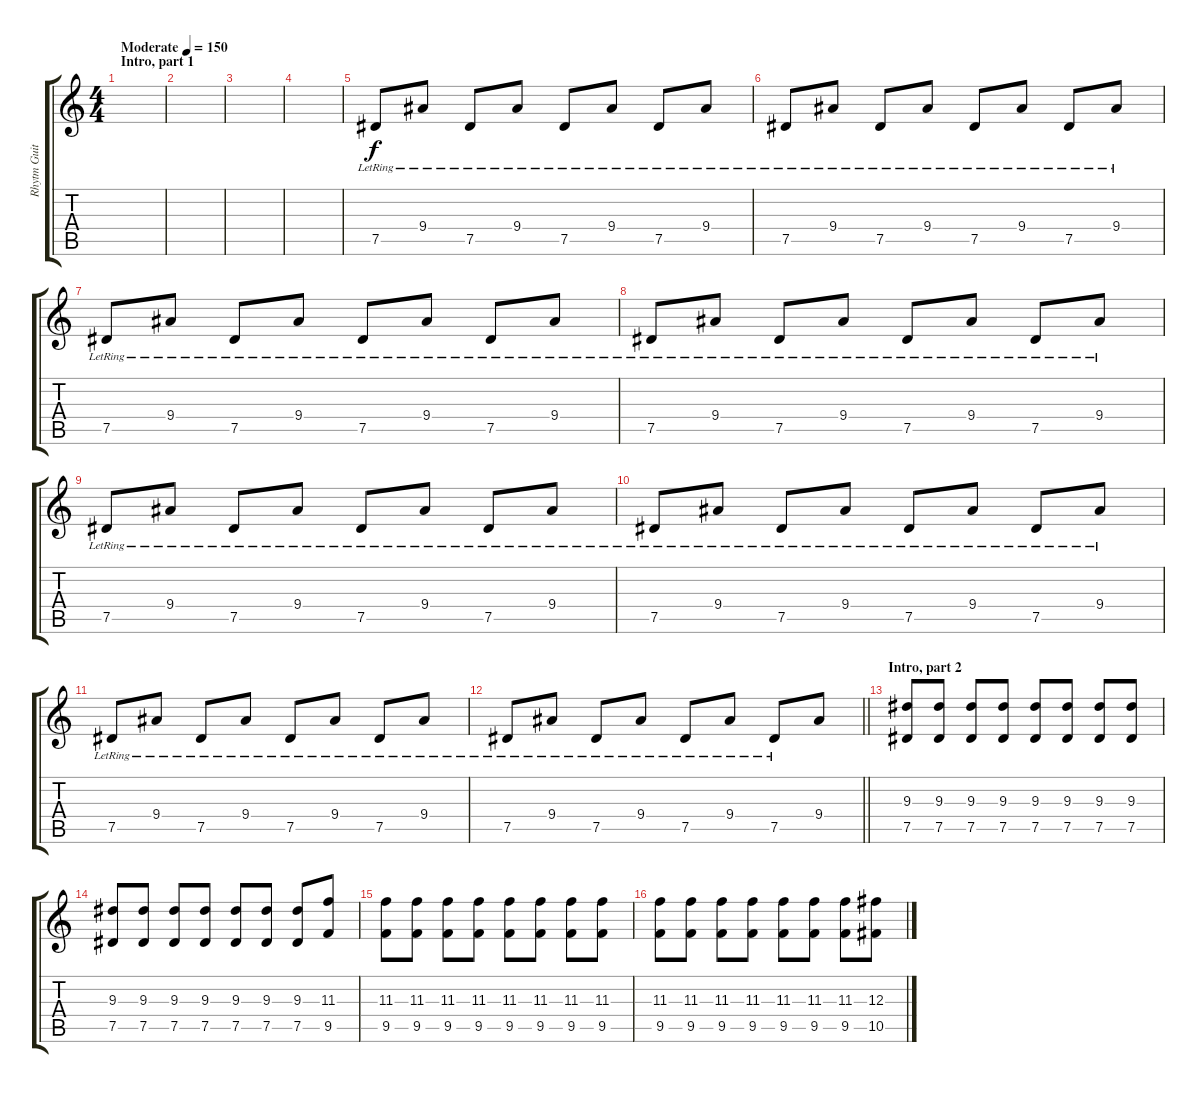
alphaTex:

\track ("Rhytm Guitar [R]" "Rhytm Guit") {instrument distortionguitar}
\staff {score tabs}
\tuning (Eb4 Bb3 Gb3 Db3 Ab2 Db2) {hide}
\ts (4 4)
\section ("" "Intro, part 1")
\tempo (150 "Moderate")
\clef g2
\ks c
|
|
|
|
7.5{lr}.8 9.4{lr}.8 7.5{lr}.8 9.4{lr}.8 7.5{lr}.8 9.4{lr}.8 7.5{lr}.8 9.4{lr}.8 |
7.5{lr}.8 9.4{lr}.8 7.5{lr}.8 9.4{lr}.8 7.5{lr}.8 9.4{lr}.8 7.5{lr}.8 9.4{lr}.8 |
7.5{lr}.8 9.4{lr}.8 7.5{lr}.8 9.4{lr}.8 7.5{lr}.8 9.4{lr}.8 7.5{lr}.8 9.4{lr}.8 |
7.5{lr}.8 9.4{lr}.8 7.5{lr}.8 9.4{lr}.8 7.5{lr}.8 9.4{lr}.8 7.5{lr}.8 9.4{lr}.8 |
7.5{lr}.8 9.4{lr}.8 7.5{lr}.8 9.4{lr}.8 7.5{lr}.8 9.4{lr}.8 7.5{lr}.8 9.4{lr}.8 |
7.5{lr}.8 9.4{lr}.8 7.5{lr}.8 9.4{lr}.8 7.5{lr}.8 9.4{lr}.8 7.5{lr}.8 9.4{lr}.8 |
7.5{lr}.8 9.4{lr}.8 7.5{lr}.8 9.4{lr}.8 7.5{lr}.8 9.4{lr}.8 7.5{lr}.8 9.4{lr}.8 |
\barLineRight lightlight
7.5{lr}.8 9.4{lr}.8 7.5{lr}.8 9.4{lr}.8 7.5{lr}.8 9.4{lr}.8 7.5{lr}.8 9.4.8 |
\section ("" "Intro, part 2")
(9.3 7.5).8 (9.3 7.5).8 (9.3 7.5).8 (9.3 7.5).8 (9.3 7.5).8 (9.3 7.5).8 (9.3 7.5).8 (9.3 7.5).8 |
(9.3 7.5).8 (9.3 7.5).8 (9.3 7.5).8 (9.3 7.5).8 (9.3 7.5).8 (9.3 7.5).8 (9.3 7.5).8 (11.3 9.5).8 |
(11.3 9.5).8 (11.3 9.5).8 (11.3 9.5).8 (11.3 9.5).8 (11.3 9.5).8 (11.3 9.5).8 (11.3 9.5).8 (11.3 9.5).8 |
(11.3 9.5).8 (11.3 9.5).8 (11.3 9.5).8 (11.3 9.5).8 (11.3 9.5).8 (11.3 9.5).8 (11.3 9.5).8 (12.3 10.5).8
